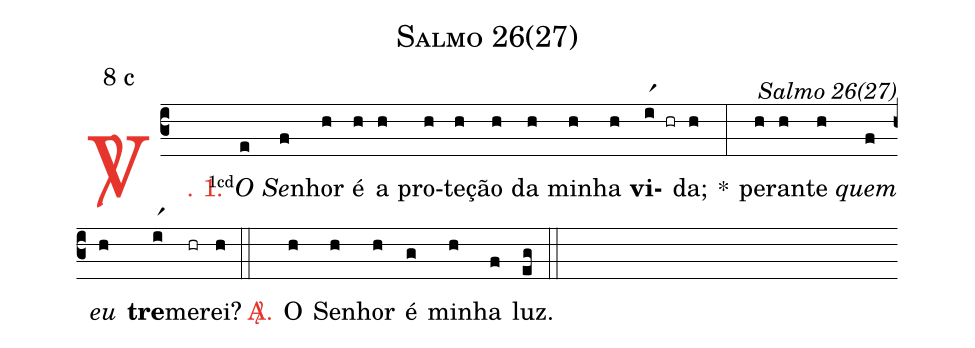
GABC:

name: Salmo 26(27);
mode: 8;
mode-differentia: c;
commentary: Salmo 26(27);
%%
(c3)

<c><sp>V/</sp>. 1.</c>() <v>\VSup{1cd}</v><i>O</i>(e) <i>Se</i>(f)nhor(h) é(h) a(h) pro(h)te(h)ção(h) da(h) mi(h)nha(h) <b>vi</b>(ir1 hr)da;(h) *(:) per(h)an(h)te(h) <i>quem</i>(f) <i>eu</i>(h) <b>tre</b>(ir1)me(hr)rei?(h)

(::)

<nlba><c><sp>A/</sp>.</c>() O</nlba>(h) Se(h)nhor(h) é(g) mi(h)nha(f) luz.(eg)

(::)
